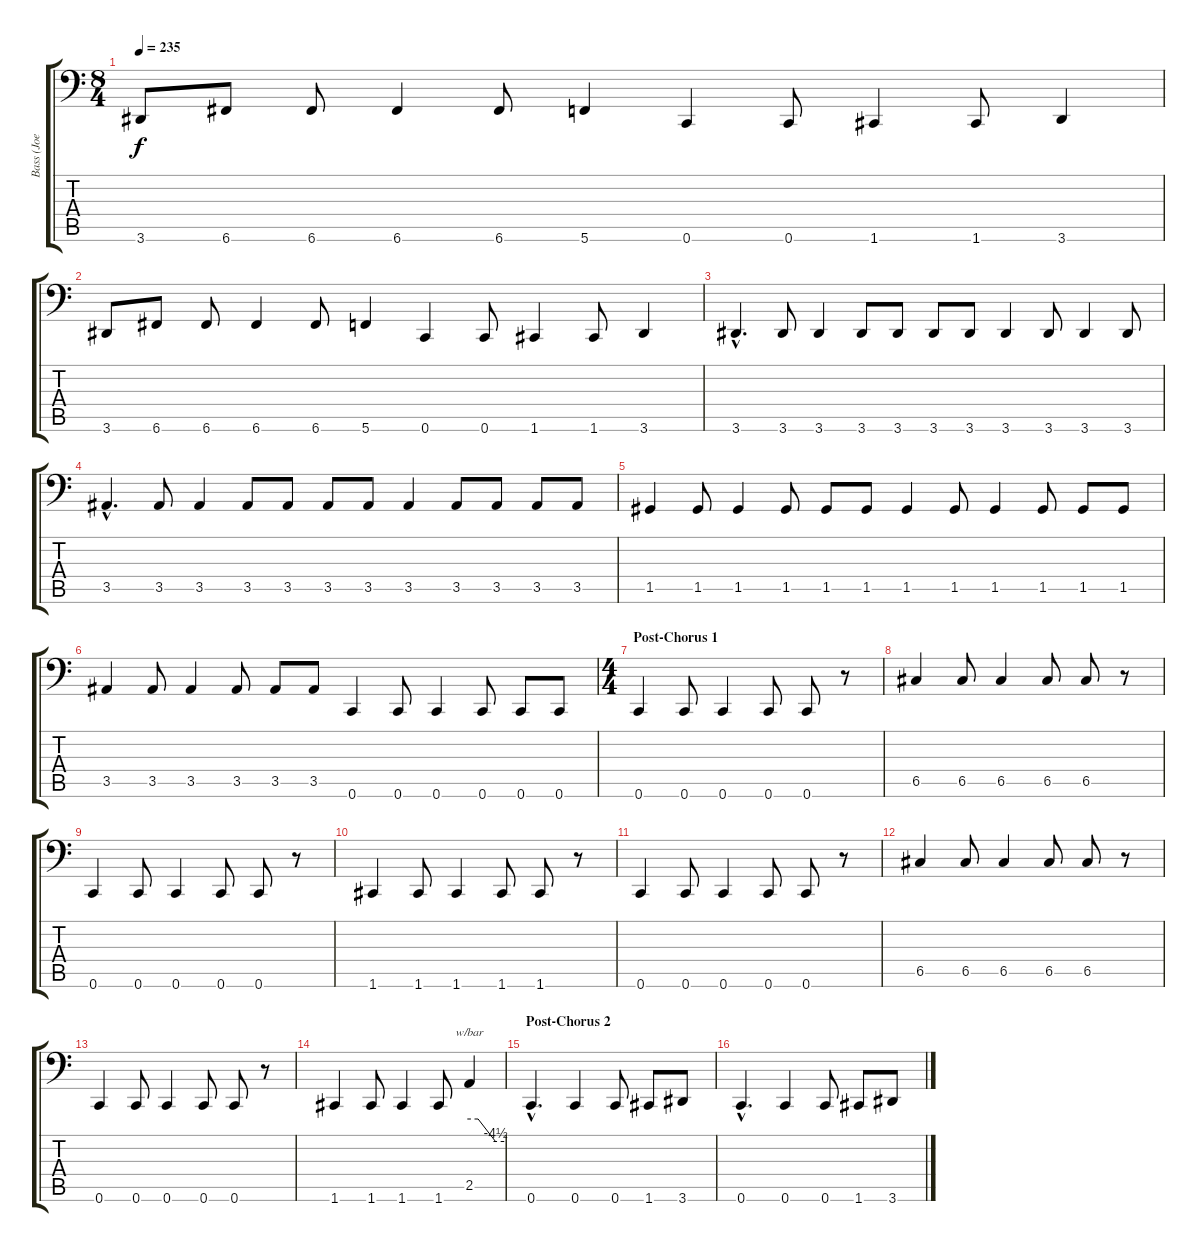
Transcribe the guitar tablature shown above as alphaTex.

\track ("Bass (Joe P.)" "Bass (Joe ") {instrument electricbasspick}
\staff {score tabs}
\tuning (D3 A2 F2 C2 G1 C1) {hide}
\ts (8 4)
\tempo 235
\clef f4
\ks c
3.6.8{dy f} 6.6.8 6.6.8 6.6.4 6.6.8 5.6.4 0.6.4 0.6.8 1.6.4 1.6.8 3.6.4 |
3.6.8 6.6.8 6.6.8 6.6.4 6.6.8 5.6.4 0.6.4 0.6.8 1.6.4 1.6.8 3.6.4 |
3.6{hac}.4{d} 3.6.8 3.6.4 3.6.8 3.6.8 3.6.8 3.6.8 3.6.4 3.6.8 3.6.4 3.6.8 |
3.5{hac}.4{d} 3.5.8 3.5.4 3.5.8 3.5.8 3.5.8 3.5.8 3.5.4 3.5.8 3.5.8 3.5.8 3.5.8 |
1.5.4 1.5.8 1.5.4 1.5.8 1.5.8 1.5.8 1.5.4 1.5.8 1.5.4 1.5.8 1.5.8 1.5.8 |
3.5.4 3.5.8 3.5.4 3.5.8 3.5.8 3.5.8 0.6.4 0.6.8 0.6.4 0.6.8 0.6.8 0.6.8 |
\ts (4 4)
\section ("" "Post-Chorus 1")
0.6.4 0.6.8 0.6.4 0.6.8 0.6.8 r.8 |
6.5.4 6.5.8 6.5.4 6.5.8 6.5.8 r.8 |
0.6.4 0.6.8 0.6.4 0.6.8 0.6.8 r.8 |
1.6.4 1.6.8 1.6.4 1.6.8 1.6.8 r.8 |
0.6.4 0.6.8 0.6.4 0.6.8 0.6.8 r.8 |
6.5.4 6.5.8 6.5.4 6.5.8 6.5.8 r.8 |
0.6.4 0.6.8 0.6.4 0.6.8 0.6.8 r.8 |
1.6.4 1.6.8 1.6.4 1.6.8 2.5.4{tbe (custom default 0 0 15 0 45 -18 60 -18)} |
\section ("" "Post-Chorus 2")
0.6{hac}.4{d} 0.6.4 0.6.8 1.6.8 3.6.8 |
0.6{hac}.4{d} 0.6.4 0.6.8 1.6.8 3.6.8
